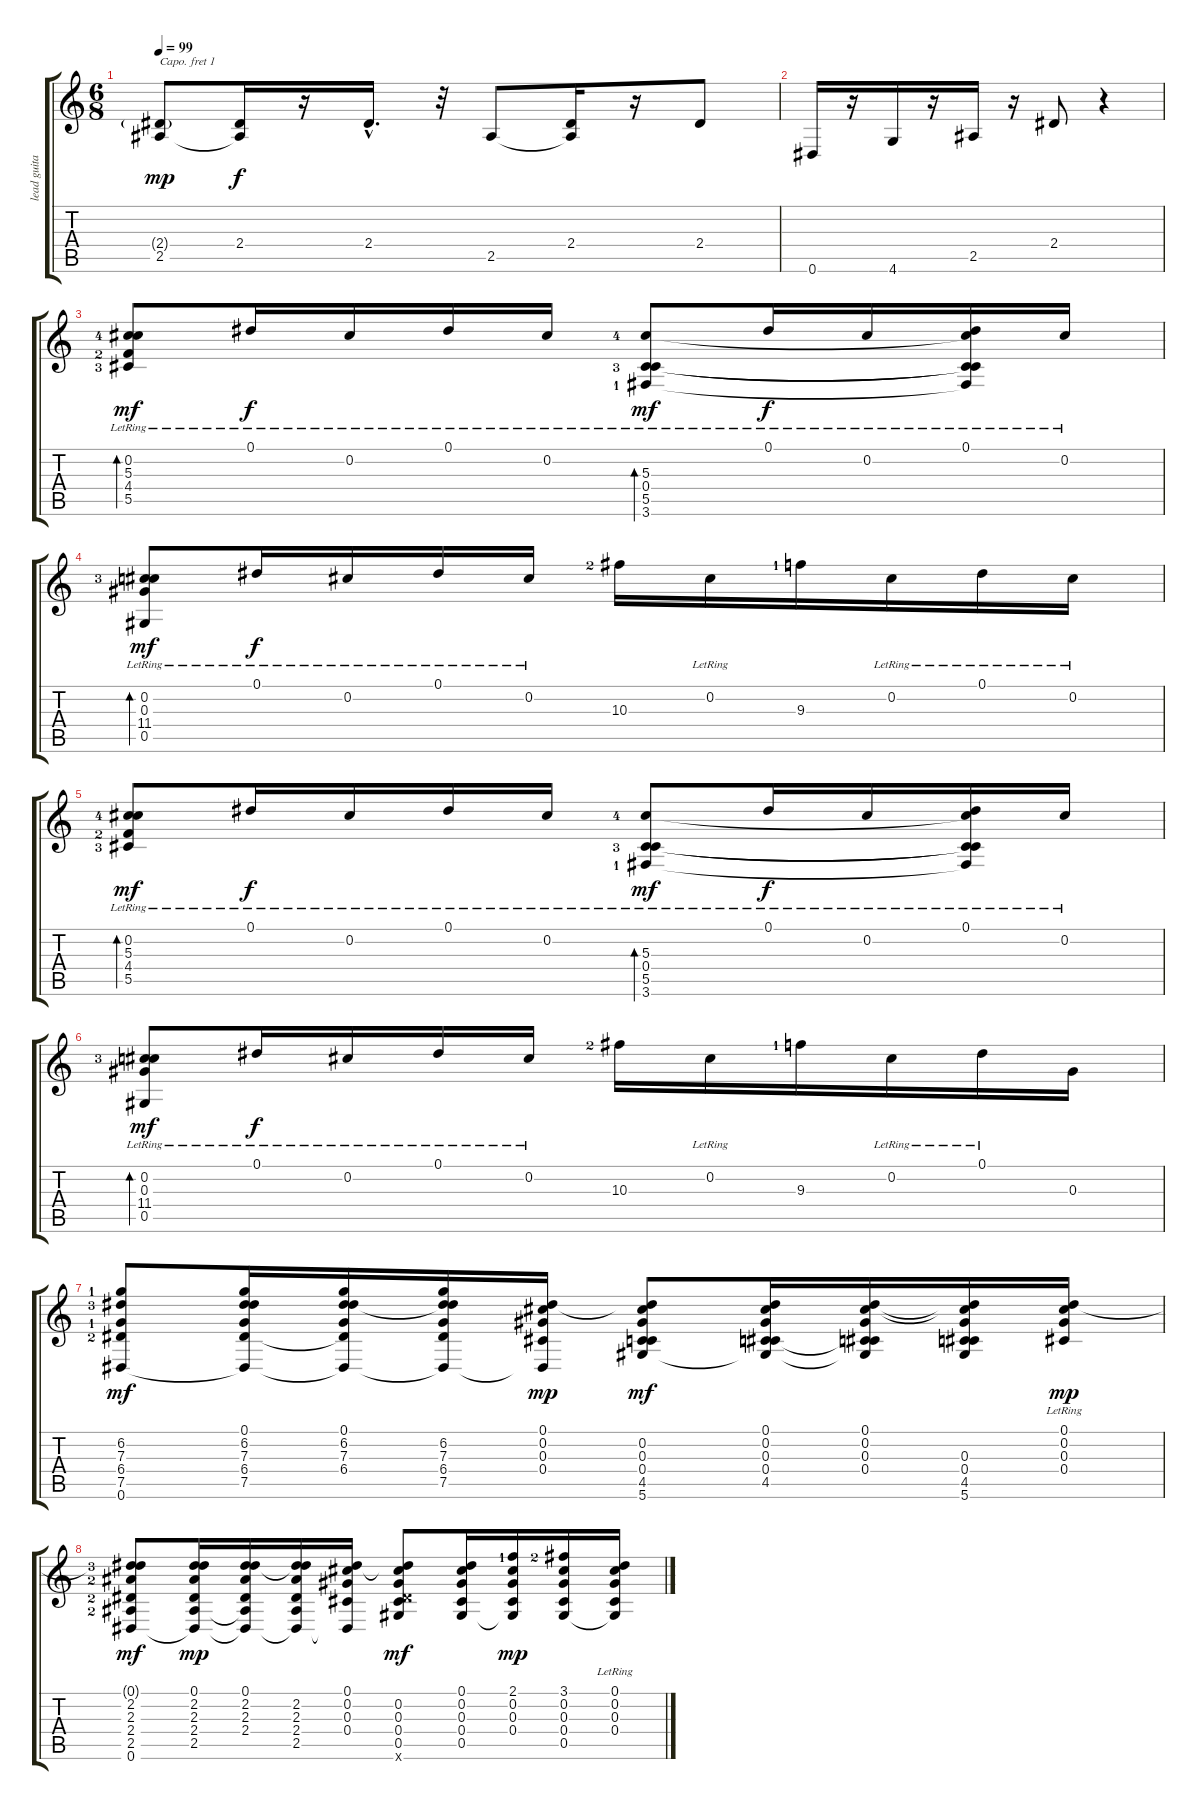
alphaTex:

\track ("lead guitar" "lead guita") {instrument electricguitarclean}
\staff {score tabs}
\capo 1
\tuning (D4 C4 G3 C3 G2 D2) {hide}
\ts (6 8)
\tempo 99
\clef g2
\ks c
(2.4{g} 2.5).8{dy mp} (2.4 2.5{t}).16{dy f} r.16 2.4{hac}.16{d} r.32 2.5.8 (2.4 2.5{t}).16 r.16 2.4.8 |
0.6.16 r.16 4.6.16 r.16 2.5.16 r.16 2.4.8 r.4 |
(0.2{lr} 5.3{lr lf 5} 4.4{lr lf 3} 5.5{lr lf 4}).8{bd 60 dy mf} 0.1{lr}.16{dy f} 0.2{lr}.16 0.1{lr}.16 0.2{lr}.16 (5.3{lf 5} 0.4{lr} 5.5{lf 4} 3.6{lf 2}).8{bd 60 dy mf} 0.1{lr}.16{dy f} 0.2{lr}.16 (0.1{lr} 5.3{t} 0.4{t} 5.5{t} 3.6{t}).16 0.2{lr}.16 |
(0.2{lr} 0.3 11.4{lr lf 4} 0.5{lr}).8{bd 60 dy mf} 0.1{lr}.16{dy f} 0.2{lr}.16 0.1{lr}.16 0.2{lr}.16 10.3{lf 3}.16 0.2{lr}.16 9.3{lf 2}.16 0.2{lr}.16 0.1{lr}.16 0.2{lr}.16 |
(0.2{lr} 5.3{lr lf 5} 4.4{lr lf 3} 5.5{lr lf 4}).8{bd 60 dy mf} 0.1{lr}.16{dy f} 0.2{lr}.16 0.1{lr}.16 0.2{lr}.16 (5.3{lf 5} 0.4{lr} 5.5{lf 4} 3.6{lf 2}).8{bd 60 dy mf} 0.1{lr}.16{dy f} 0.2{lr}.16 (0.1{lr} 5.3{t} 0.4{t} 5.5{t} 3.6{t}).16 0.2{lr}.16 |
(0.2{lr} 0.3 11.4{lr lf 4} 0.5{lr}).8{bd 60 dy mf} 0.1{lr}.16{dy f} 0.2{lr}.16 0.1{lr}.16 0.2{lr}.16 10.3{lf 3}.16 0.2{lr}.16 9.3{lf 2}.16 0.2{lr}.16 0.1{lr}.16 0.3.16 |
(6.2{lf 2} 7.3{lf 4} 6.4{lf 2} 7.5{lf 3} 0.6).8{dy mf} (0.1 6.2 7.3 6.4 7.5 0.6{t}).16 (0.1 6.2 7.3 6.4 7.5{t} 0.6{t}).16 (0.1{t} 6.2 7.3 6.4 7.5 0.6{t}).16 (0.1 0.2 0.3 0.4 0.6{t}).16{dy mp} (0.1{t} 0.2 0.3 0.4 4.5 5.6).8{dy mf} (0.1 0.2 0.3 0.4 4.5 5.6{t}).16 (0.1 0.2 0.3 0.4 4.5{t} 5.6{t}).16 (0.1{t} 0.2{t} 0.3 0.4 4.5 5.6).16 (0.1{lr} 0.2 0.3 0.4).16{dy mp} |
(0.1{t} 2.2{lf 4} 2.3{lf 3} 2.4{lf 3} 2.5{lf 3} 0.6).8{dy mf} (0.1 2.2 2.3 2.4 2.5 0.6{t}).16{dy mp} (0.1 2.2 2.3 2.4 2.5{t} 0.6{t}).16 (0.1{t} 2.2 2.3 2.4 2.5 0.6{t}).16 (0.1 0.2 0.3 0.4 0.6{t}).16 (0.1{t} 0.2 0.3 0.4 0.5 12.6{x}).8{dy mf} (0.1 0.2 0.3 0.4 0.5).16 (2.1{lf 2} 0.2 0.3 0.4 0.5{t}).16{dy mp} (3.1{lf 3} 0.2 0.3 0.4 0.5).16 (0.1{lr} 0.2 0.3 0.4 0.5{t}).16
